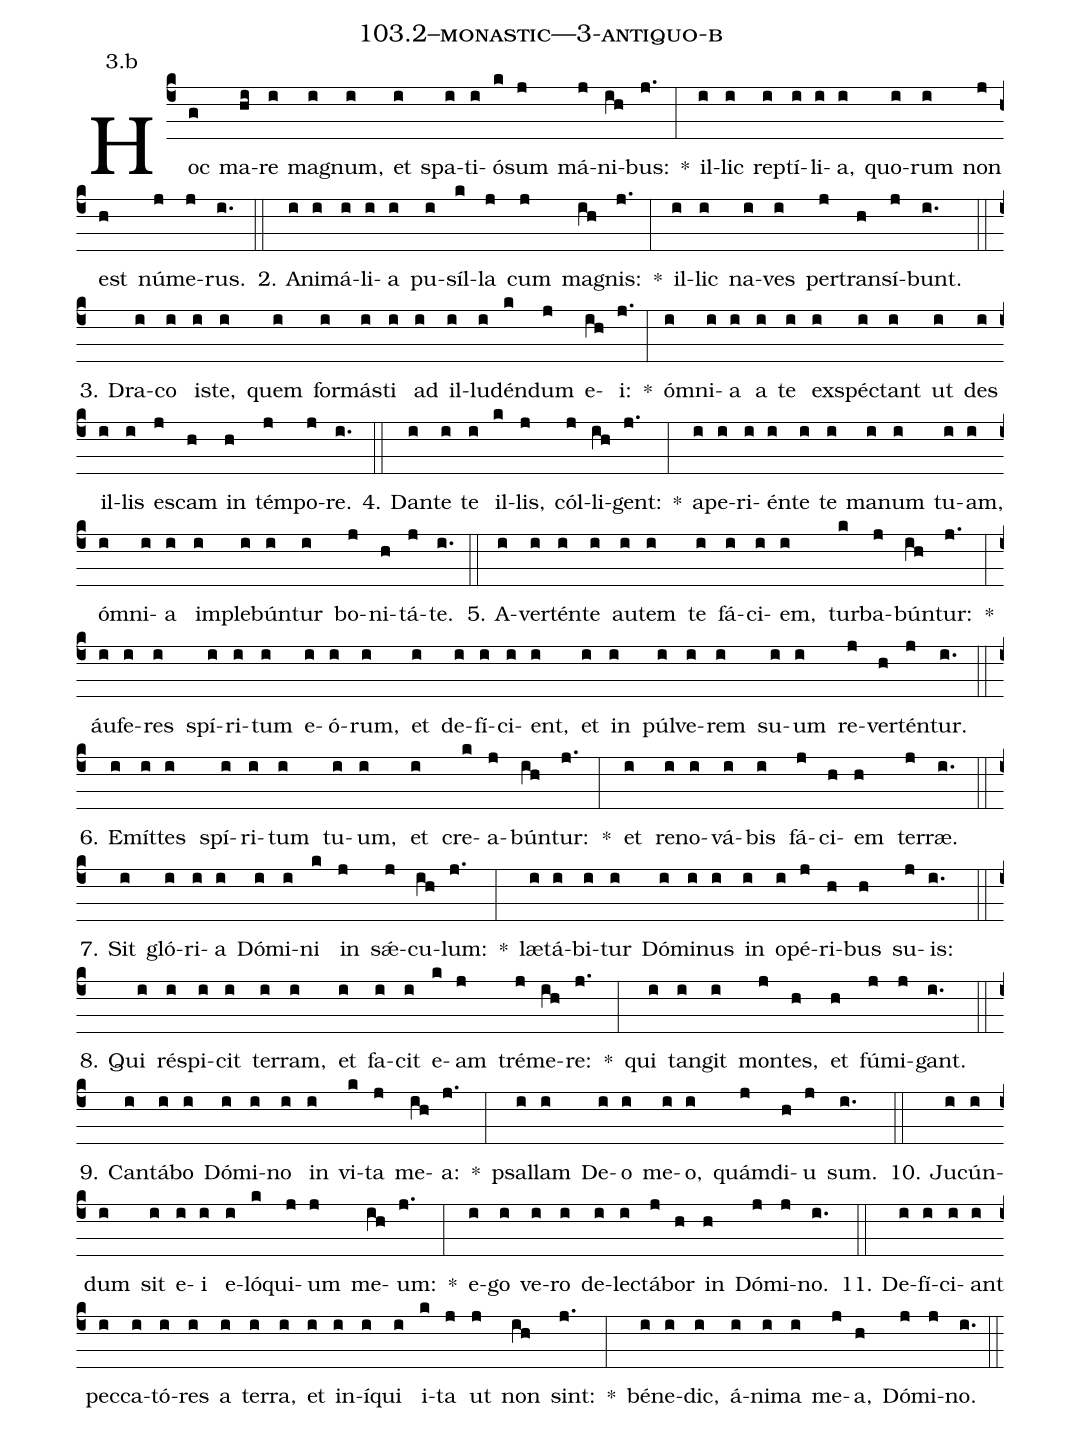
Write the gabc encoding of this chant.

name: 103.2--monastic---3-antiquo-b;
annotation: 3.b;
%%
(c4)Hoc(g) ma(hi)re(i) ma(i)gnum,(i) et(i) spa(i)ti(i)ó(k)sum(j) má(j)ni(ih)bus:(j.) *(:) il(i)lic(i) rep(i)tí(i)li(i)a,(i) quo(i)rum(i) non(j) est(h) nú(j)me(j)rus.(i.) (::)
2. A(i)ni(i)má(i)li(i)a(i) pu(i)síl(k)la(j) cum(j) ma(ih)gnis:(j.) *(:) il(i)lic(i) na(i)ves(i) per(j)trans(h)í(j)bunt.(i.) (::)
3. Dra(i)co(i) is(i)te,(i) quem(i) for(i)más(i)ti(i) ad(i) il(i)lu(i)dén(k)dum(j) e(ih)i:(j.) *(:) óm(i)ni(i)a(i) a(i) te(i) ex(i)spéc(i)tant(i) ut(i) des(i) il(i)lis(i) es(j)cam(h) in(h) tém(j)po(j)re.(i.) (::)
4. Dan(i)te(i) te(i) il(k)lis,(j) cól(j)li(ih)gent:(j.) *(:) a(i)pe(i)ri(i)én(i)te(i) te(i) ma(i)num(i) tu(i)am,(i) óm(i)ni(i)a(i) im(i)ple(i)bún(i)tur(i) bo(j)ni(h)tá(j)te.(i.) (::)
5. A(i)ver(i)tén(i)te(i) au(i)tem(i) te(i) fá(i)ci(i)em,(i) tur(k)ba(j)bún(ih)tur:(j.) *(:) áu(i)fe(i)res(i) spí(i)ri(i)tum(i) e(i)ó(i)rum,(i) et(i) de(i)fí(i)ci(i)ent,(i) et(i) in(i) púl(i)ve(i)rem(i) su(i)um(i) re(j)ver(h)tén(j)tur.(i.) (::)
6. E(i)mít(i)tes(i) spí(i)ri(i)tum(i) tu(i)um,(i) et(i) cre(k)a(j)bún(ih)tur:(j.) *(:) et(i) re(i)no(i)vá(i)bis(i) fá(j)ci(h)em(h) ter(j)ræ.(i.) (::)
7. Sit(i) gló(i)ri(i)a(i) Dó(i)mi(i)ni(k) in(j) sǽ(j)cu(ih)lum:(j.) *(:) læ(i)tá(i)bi(i)tur(i) Dó(i)mi(i)nus(i) in(i) o(i)pé(j)ri(h)bus(h) su(j)is:(i.) (::)
8. Qui(i) ré(i)spi(i)cit(i) ter(i)ram,(i) et(i) fa(i)cit(i) e(k)am(j) tré(j)me(ih)re:(j.) *(:) qui(i) tan(i)git(i) mon(j)tes,(h) et(h) fú(j)mi(j)gant.(i.) (::)
9. Can(i)tá(i)bo(i) Dó(i)mi(i)no(i) in(i) vi(k)ta(j) me(ih)a:(j.) *(:) psal(i)lam(i) De(i)o(i) me(i)o,(i) quám(j)di(h)u(j) sum.(i.) (::)
10. Ju(i)cún(i)dum(i) sit(i) e(i)i(i) e(i)ló(k)qui(j)um(j) me(ih)um:(j.) *(:) e(i)go(i) ve(i)ro(i) de(i)lec(i)tá(j)bor(h) in(h) Dó(j)mi(j)no.(i.) (::)
11. De(i)fí(i)ci(i)ant(i) pec(i)ca(i)tó(i)res(i) a(i) ter(i)ra,(i) et(i) in(i)í(i)qui(i) i(k)ta(j) ut(j) non(ih) sint:(j.) *(:) bé(i)ne(i)dic,(i) á(i)ni(i)ma(i) me(j)a,(h) Dó(j)mi(j)no.(i.) (::)
